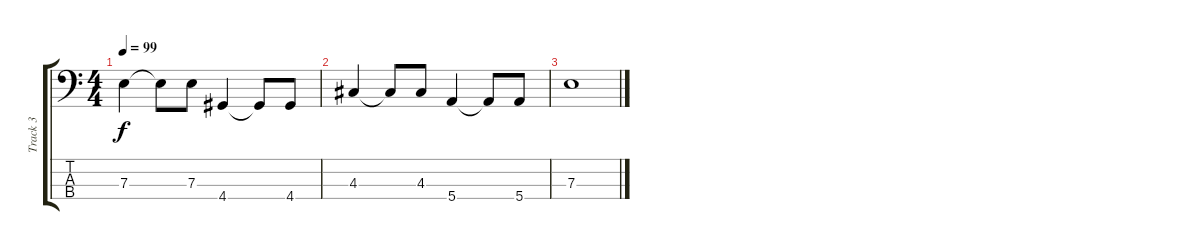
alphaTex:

\track ("Track 3" "Track 3") {instrument acousticbass}
\staff {score tabs}
\tuning (G2 D2 A1 E1) {hide}
\ts (4 4)
\tempo 99
\clef f4
\ks c
7.3.4{dy f} 7.3{t}.8 7.3.8 4.4.4 4.4{t}.8 4.4.8 |
4.3.4 4.3{t}.8 4.3.8 5.4.4 5.4{t}.8 5.4.8 |
7.3.1
